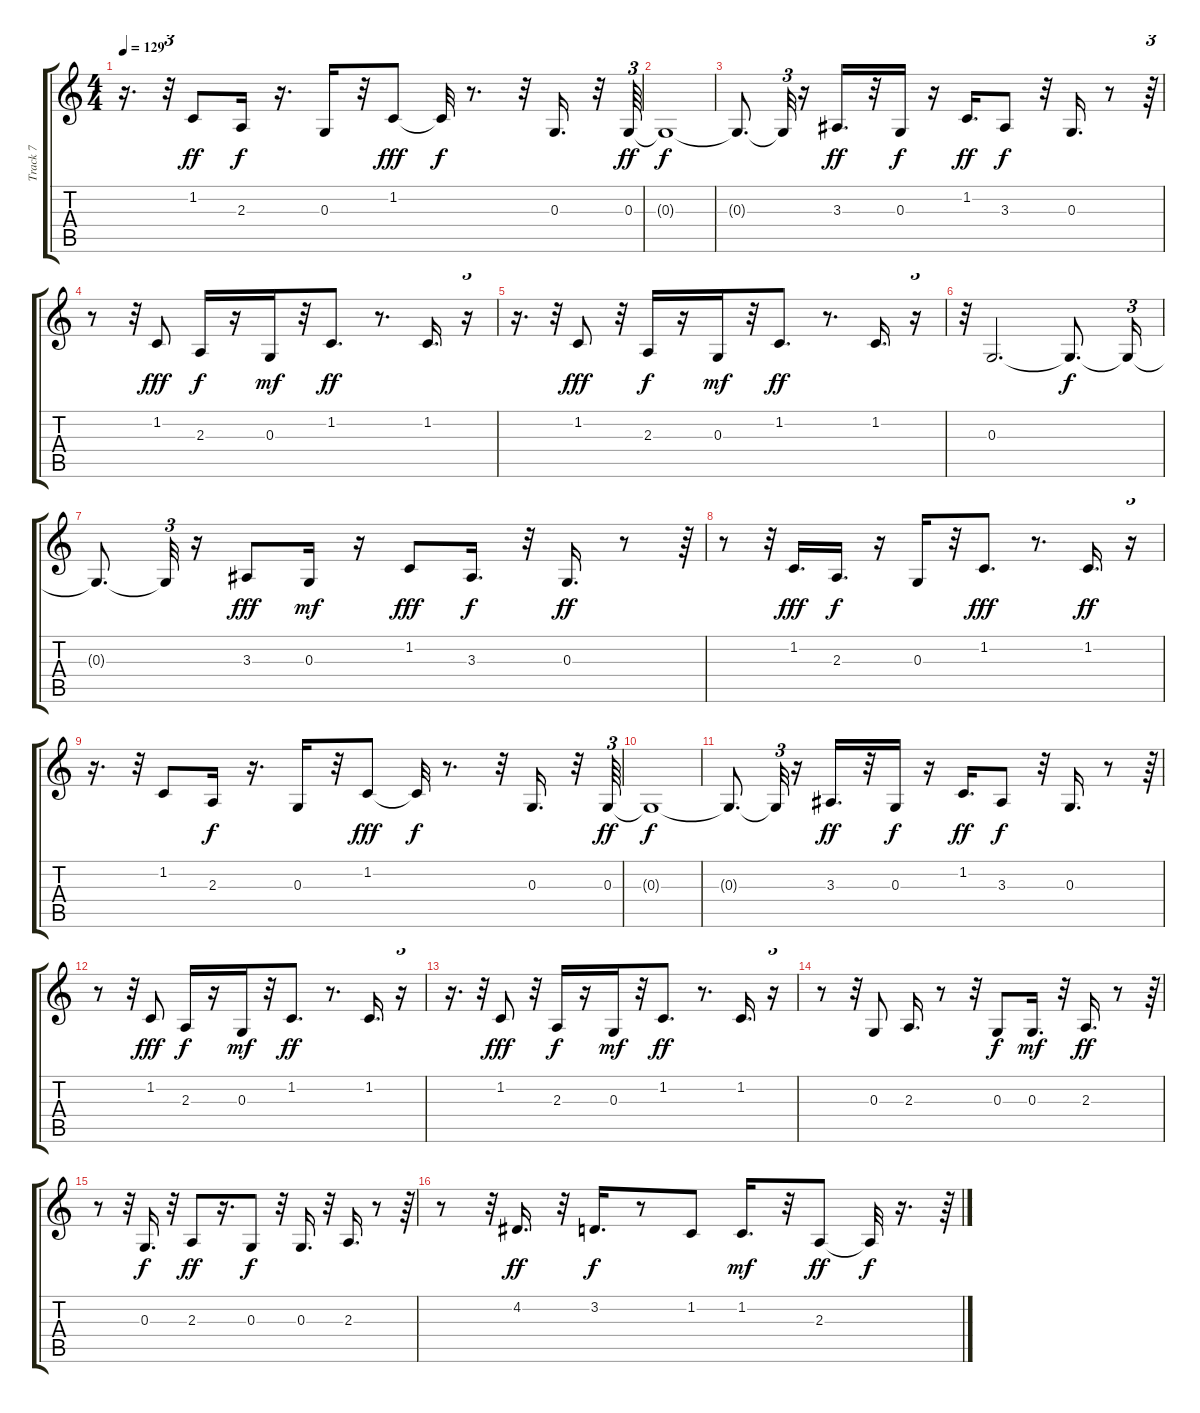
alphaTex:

\track ("Track 7" "Track 7") {instrument tenorsax}
\staff {score tabs}
\tuning (E4 B3 G3 D3 A2 E2) {hide}
\ts (4 4)
\tempo 129
\clef g2
\ks c
r.16{d dy ff} r.32{tu (3 2)} 1.2.8 2.3.16{dy f} r.16{d} 0.3.16 r.32 1.2.8{dy fff} 1.2{t}.32{dy f} r.8{d} r.32 0.3.16{d} r.32 0.3.64{tu (3 2) dy ff} |
0.3{t}.1{dy f} |
0.3{t}.8{d} 0.3{t}.32{tu (3 2)} r.16 3.3.16{d dy ff} r.32 0.3.16{dy f} r.16 1.2.16{d dy ff} 3.3.8{dy f} r.32 0.3.16{d} r.8 r.64{tu (3 2)} |
r.8 r.32{tu (3 2)} 1.2.8{dy fff} 2.3.16{dy f} r.16 0.3.16{dy mf} r.32 1.2.8{d dy ff} r.8{d} 1.2.16{d} r.16{tu (3 2)} |
r.16{d} r.32{tu (3 2)} 1.2.8{dy fff} r.32 2.3.16{dy f} r.16 0.3.16{dy mf} r.32 1.2.8{d dy ff} r.8{d} 1.2.16{d} r.16{tu (3 2)} |
r.32{tu (3 2)} 0.3.2{d} 0.3{t}.8{d dy f} 0.3{t}.16{tu (3 2)} |
0.3{t}.8{d} 0.3{t}.32{tu (3 2)} r.16 3.3.8{dy fff} 0.3.16{dy mf} r.16 1.2.8{dy fff} 3.3.16{d dy f} r.32 0.3.16{d dy ff} r.8 r.64{tu (3 2)} |
r.8 r.32{tu (3 2)} 1.2.16{d dy fff} 2.3.16{d dy f} r.16 0.3.16 r.32 1.2.8{d dy fff} r.8{d} 1.2.16{d dy ff} r.16{tu (3 2)} |
r.16{d} r.32{tu (3 2)} 1.2.8 2.3.16{dy f} r.16{d} 0.3.16 r.32 1.2.8{dy fff} 1.2{t}.32{dy f} r.8{d} r.32 0.3.16{d} r.32 0.3.64{tu (3 2) dy ff} |
0.3{t}.1{dy f} |
0.3{t}.8{d} 0.3{t}.32{tu (3 2)} r.16 3.3.16{d dy ff} r.32 0.3.16{dy f} r.16 1.2.16{d dy ff} 3.3.8{dy f} r.32 0.3.16{d} r.8 r.64{tu (3 2)} |
r.8 r.32{tu (3 2)} 1.2.8{dy fff} 2.3.16{dy f} r.16 0.3.16{dy mf} r.32 1.2.8{d dy ff} r.8{d} 1.2.16{d} r.16{tu (3 2)} |
r.16{d} r.32{tu (3 2)} 1.2.8{dy fff} r.32 2.3.16{dy f} r.16 0.3.16{dy mf} r.32 1.2.8{d dy ff} r.8{d} 1.2.16{d} r.16{tu (3 2)} |
r.8 r.32{tu (3 2)} 0.3.8 2.3.16{d} r.8 r.32 0.3.8{dy f} 0.3.16{d dy mf} r.32 2.3.16{d dy ff} r.8 r.64{tu (3 2)} |
r.8 r.32{tu (3 2)} 0.3.16{d dy f} r.32 2.3.8{dy ff} r.16{d} 0.3.8{dy f} r.32 0.3.16{d} r.32 2.3.16{d} r.8 r.64{tu (3 2)} |
r.8 r.32{tu (3 2)} 4.2.16{d dy ff} r.32 3.2.16{d dy f} r.8 1.2.8 1.2.16{d dy mf} r.32 2.3.8{dy ff} 2.3{t}.32{dy f} r.16{d} r.64{tu (3 2)}
